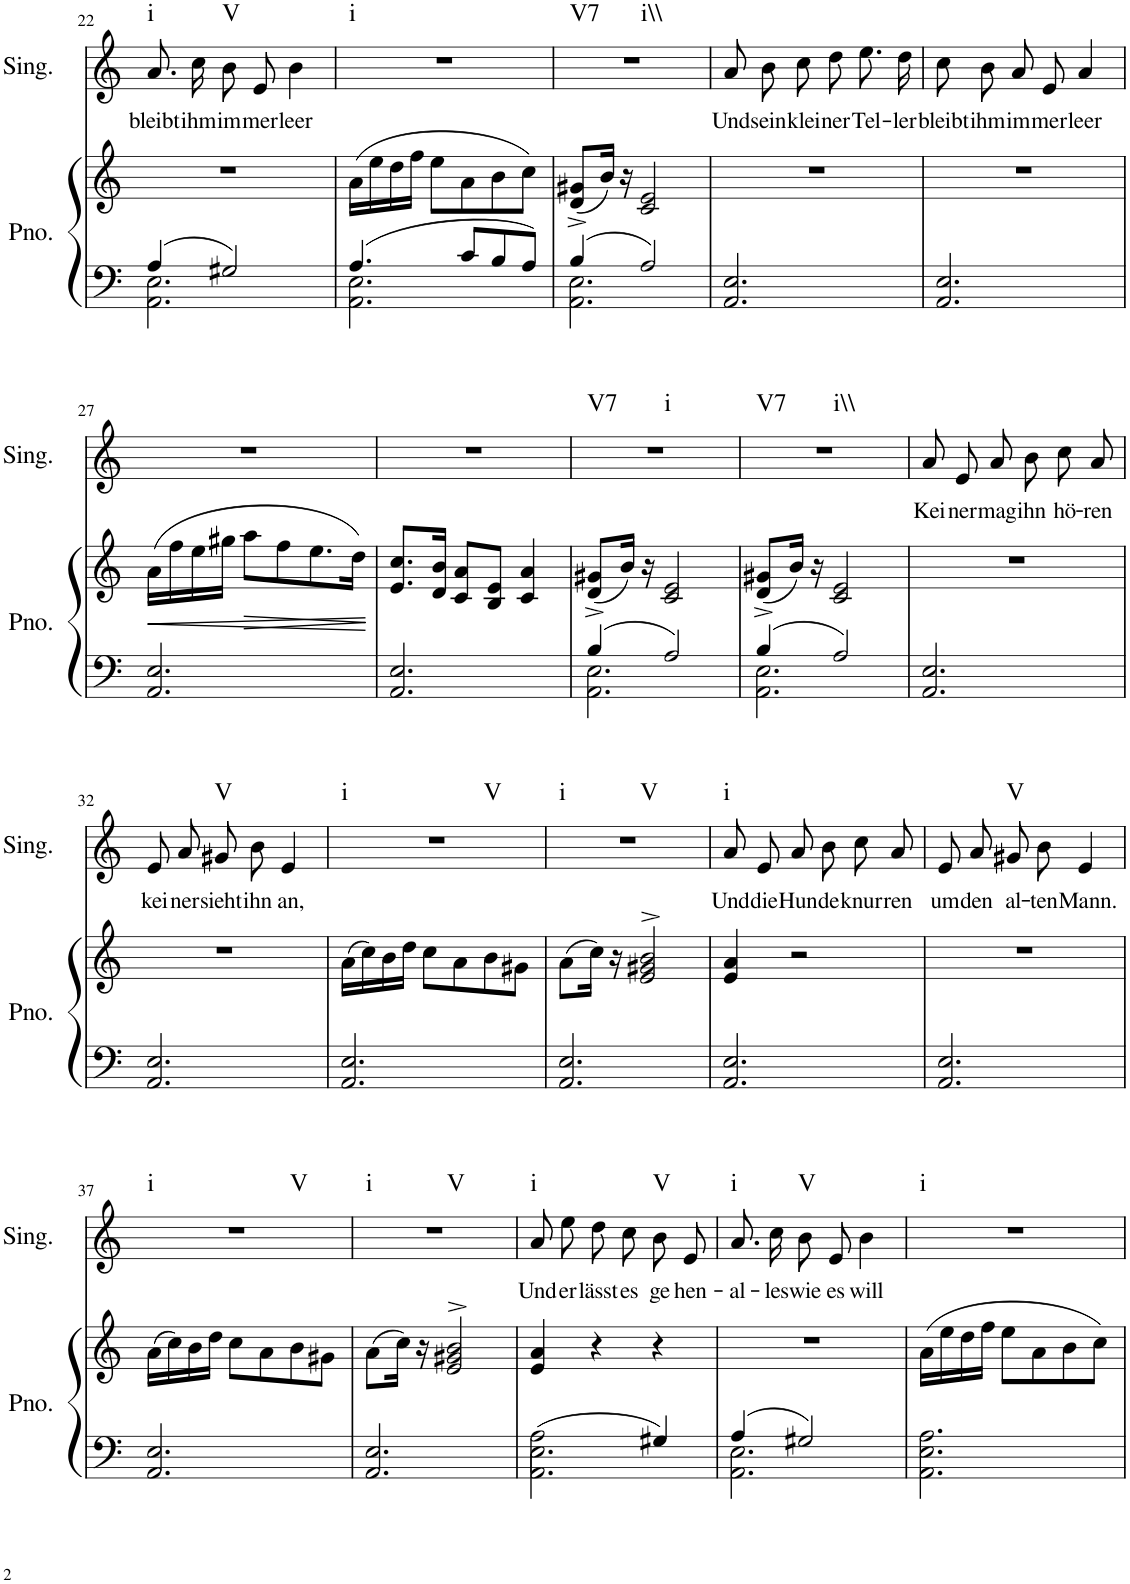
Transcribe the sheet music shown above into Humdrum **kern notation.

**kern	**kern	**dynam	**kern	**text	**harte
*part2	*part2	*part2	*part1	*part1	*part1
*staff3	*staff2	*staff2/3	*staff1	*staff1	*
*I"Pianoforte	*	*	*I"Singstimme	*	*
*I'Pno.	*	*	*I'Sing.	*	*
!!LO:PB:g=z
*clefF4	*clefG2	*	*clefG2	*	*
*k[]	*k[]	*	*k[]	*	*
*M3/4	*M3/4	*	*M3/4	*	*
=22	=22	=22	=22	=22	=22
*^	*	*	*	*	*
!	!	!	!	!	!LO:LY:b	!LO:H:kt=i
4A/	2.AA\ 2.E\	2.r	.	8.a\L	bleibt	N
!	!	!	!	!	!LO:LY:b	!
.	.	.	.	16cc\Jk	ihm	.
!	!	!	!	!	!LO:LY:b	!LO:H:kt=V
2G#X/	.	.	.	8b/L	im-	N
!	!	!	!	!	!LO:LY:b	!
.	.	.	.	8e/J	-mer	.
!	!	!	!	!	!LO:LY:b	!
.	.	.	.	4b\	leer	.
=23	=23	=23	=23	=23	=23	=23
!	!	!	!	!	!	!LO:H:kt=i
4.A/	2.AA\ 2.E\	(16a\LL	.	2.r	.	N
.	.	16ee\	.	.	.	.
.	.	16dd\	.	.	.	.
.	.	16ff\JJ	.	.	.	.
.	.	8ee\L	.	.	.	.
8c/L	.	8a\	.	.	.	.
8B/	.	8b\	.	.	.	.
8A/J	.	8cc\J)	.	.	.	.
=24	=24	=24	=24	=24	=24	=24
!	!	!	!	!	!	!LO:H:n=1:kt=V7
!	!	!	!	!	!	!LO:H:n=2:kt=i\\
4B/	2.AA\ 2.E\	(8d/^ 8g#X/^L	.	2.r	.	N N
.	.	16b/Jk)	.	.	.	.
.	.	16r	.	.	.	.
2A/	.	2c/ 2e/	.	.	.	.
*v	*v	*	*	*	*	*
=25	=25	=25	=25	=25	=25
!	!	!	!	!LO:LY:b	!
2.AA/ 2.E/	2.r	.	8a/L	Und	.
!	!	!	!	!LO:LY:b	!
.	.	.	8b/J	sein	.
!	!	!	!	!LO:LY:b	!
.	.	.	8cc\L	klei-	.
!	!	!	!	!LO:LY:b	!
.	.	.	8dd\J	-ner	.
!	!	!	!	!LO:LY:b	!
.	.	.	8.ee\L	Tel-	.
!	!	!	!	!LO:LY:b	!
.	.	.	16dd\Jk	-ler	.
=26	=26	=26	=26	=26	=26
!	!	!	!	!LO:LY:b	!
2.AA/ 2.E/	2.r	.	8cc\L	bleibt	.
!	!	!	!	!LO:LY:b	!
.	.	.	8b\J	ihm	.
!	!	!	!	!LO:LY:b	!
.	.	.	8a/L	im-	.
!	!	!	!	!LO:LY:b	!
.	.	.	8e/J	-mer	.
!	!	!	!	!LO:LY:b	!
.	.	.	4a/	leer	.
!!LO:LB:g=z
=27	=27	=27	=27	=27	=27
!	!	!LO:HP:b	!	!	!
2.AA/ 2.E/	(16a\LL	<	2.r	.	.
.	16ff\	.	.	.	.
.	16ee\	.	.	.	.
.	16gg#X\JJ	.	.	.	.
!	!	!LO:HP:b	!	!	!
.	8aa\L	>	.	.	.
.	8ff\	.	.	.	.
.	8.ee\	.	.	.	.
.	16dd\Jk)	.	.	.	.
.	.	[ ]	.	.	.
=28	=28	=28	=28	=28	=28
2.AA/ 2.E/	8.e/ 8.cc/L	.	2.r	.	.
.	16d/ 16b/Jk	.	.	.	.
.	8c/ 8a/L	.	.	.	.
.	8B/ 8e/J	.	.	.	.
.	4c/ 4a/	.	.	.	.
=29	=29	=29	=29	=29	=29
*^	*	*	*	*	*
!	!	!	!	!	!	!LO:H:n=1:kt=V7
!	!	!	!	!	!	!LO:H:n=2:kt=i
4B/	2.AA\ 2.E\	(8d/^ 8g#X/^L	.	2.r	.	N N
.	.	16b/Jk)	.	.	.	.
.	.	16r	.	.	.	.
2A/	.	2c/ 2e/	.	.	.	.
=30	=30	=30	=30	=30	=30	=30
!	!	!	!	!	!	!LO:H:n=1:kt=V7
!	!	!	!	!	!	!LO:H:n=2:kt=i\\
4B/	2.AA\ 2.E\	(8d/^ 8g#X/^L	.	2.r	.	N N
.	.	16b/Jk)	.	.	.	.
.	.	16r	.	.	.	.
2A/	.	2c/ 2e/	.	.	.	.
*v	*v	*	*	*	*	*
=31	=31	=31	=31	=31	=31
!	!	!	!	!LO:LY:b	!
2.AA/ 2.E/	2.r	.	8a/L	Kei-	.
!	!	!	!	!LO:LY:b	!
.	.	.	8e/J	-ner	.
!	!	!	!	!LO:LY:b	!
.	.	.	8a/L	mag	.
!	!	!	!	!LO:LY:b	!
.	.	.	8b/J	ihn	.
!	!	!	!	!LO:LY:b	!
.	.	.	8cc\L	hö-	.
!	!	!	!	!LO:LY:b	!
.	.	.	8a\J	-ren	.
!!LO:LB:g=z
=32	=32	=32	=32	=32	=32
!	!	!	!	!LO:LY:b	!
2.AA/ 2.E/	2.r	.	8e/L	kei-	.
!	!	!	!	!LO:LY:b	!
.	.	.	8a/J	-ner	.
!	!	!	!	!LO:LY:b	!LO:H:kt=V
.	.	.	8g#X/L	sieht	N
!	!	!	!	!LO:LY:b	!
.	.	.	8b/J	ihn	.
!	!	!	!	!LO:LY:b	!
.	.	.	4e/	an,	.
=33	=33	=33	=33	=33	=33
!	!	!	!	!	!LO:H:n=1:kt=i
!	!	!	!	!	!LO:H:n=2:kt=V
2.AA/ 2.E/	(16a\LL	.	2.r	.	N N
.	16cc\)	.	.	.	.
.	16b\	.	.	.	.
.	16dd\JJ	.	.	.	.
.	8cc\L	.	.	.	.
.	8a\	.	.	.	.
.	8b\	.	.	.	.
.	8g#X\J	.	.	.	.
=34	=34	=34	=34	=34	=34
!	!	!	!	!	!LO:H:n=1:kt=i
!	!	!	!	!	!LO:H:n=2:kt=V
2.AA/ 2.E/	(8a\L	.	2.r	.	N N
.	16cc\Jk)	.	.	.	.
.	16r	.	.	.	.
.	2e/^> 2g#X/^> 2b/^>	.	.	.	.
=35	=35	=35	=35	=35	=35
!	!	!	!	!LO:LY:b	!LO:H:kt=i
2.AA/ 2.E/	4e/ 4a/	.	8a/L	Und	N
!	!	!	!	!LO:LY:b	!
.	.	.	8e/J	die	.
!	!	!	!	!LO:LY:b	!
.	2r	.	8a/L	Hun-	.
!	!	!	!	!LO:LY:b	!
.	.	.	8b/J	-de	.
!	!	!	!	!LO:LY:b	!
.	.	.	8cc\L	knur-	.
!	!	!	!	!LO:LY:b	!
.	.	.	8a\J	-ren	.
=36	=36	=36	=36	=36	=36
!	!	!	!	!LO:LY:b	!
2.AA/ 2.E/	2.r	.	8e/L	um	.
!	!	!	!	!LO:LY:b	!
.	.	.	8a/J	den	.
!	!	!	!	!LO:LY:b	!LO:H:kt=V
.	.	.	8g#X/L	al-	N
!	!	!	!	!LO:LY:b	!
.	.	.	8b/J	-ten	.
!	!	!	!	!LO:LY:b	!
.	.	.	4e/	Mann.	.
!!LO:LB:g=z
=37	=37	=37	=37	=37	=37
!	!	!	!	!	!LO:H:n=1:kt=i
!	!	!	!	!	!LO:H:n=2:kt=V
2.AA/ 2.E/	(16a\LL	.	2.r	.	N N
.	16cc\)	.	.	.	.
.	16b\	.	.	.	.
.	16dd\JJ	.	.	.	.
.	8cc\L	.	.	.	.
.	8a\	.	.	.	.
.	8b\	.	.	.	.
.	8g#X\J	.	.	.	.
=38	=38	=38	=38	=38	=38
!	!	!	!	!	!LO:H:n=1:kt=i
!	!	!	!	!	!LO:H:n=2:kt=V
2.AA/ 2.E/	(8a\L	.	2.r	.	N N
.	16cc\Jk)	.	.	.	.
.	16r	.	.	.	.
.	2e/^> 2g#X/^> 2b/^>	.	.	.	.
=39	=39	=39	=39	=39	=39
*^	*	*	*	*	*
!	!	!	!	!	!LO:LY:b	!LO:H:kt=i
2A\	2.AA\ 2.E\	4e/ 4a/	.	8a\L	Und	N
!	!	!	!	!	!LO:LY:b	!
.	.	.	.	8ee\J	er	.
!	!	!	!	!	!LO:LY:b	!
.	.	4r	.	8dd\L	lässt	.
!	!	!	!	!	!LO:LY:b	!
.	.	.	.	8cc\J	es	.
!	!	!	!	!	!LO:LY:b	!LO:H:kt=V
4G#X/	.	4r	.	8b/L	ge-	N
!	!	!	!	!	!LO:LY:b	!
.	.	.	.	8e/J	-hen-	.
=40	=40	=40	=40	=40	=40	=40
!	!	!	!	!	!LO:LY:b	!LO:H:kt=i
4A/	2.AA\ 2.E\	2.r	.	8.a\L	-al-	N
!	!	!	!	!	!LO:LY:b	!
.	.	.	.	16cc\Jk	-les	.
!	!	!	!	!	!LO:LY:b	!LO:H:kt=V
2G#X/	.	.	.	8b/L	wie	N
!	!	!	!	!	!LO:LY:b	!
.	.	.	.	8e/J	es	.
!	!	!	!	!	!LO:LY:b	!
.	.	.	.	4b\	will	.
*v	*v	*	*	*	*	*
=41	=41	=41	=41	=41	=41
!	!	!	!	!	!LO:H:kt=i
2.AA\ 2.E\ 2.A\	(16a\LL	.	2.r	.	N
.	16ee\	.	.	.	.
.	16dd\	.	.	.	.
.	16ff\JJ	.	.	.	.
.	8ee\L	.	.	.	.
.	8a\	.	.	.	.
.	8b\	.	.	.	.
.	8cc\J)	.	.	.	.
=	=	=	=	=	=
*-	*-	*-	*-	*-	*-
